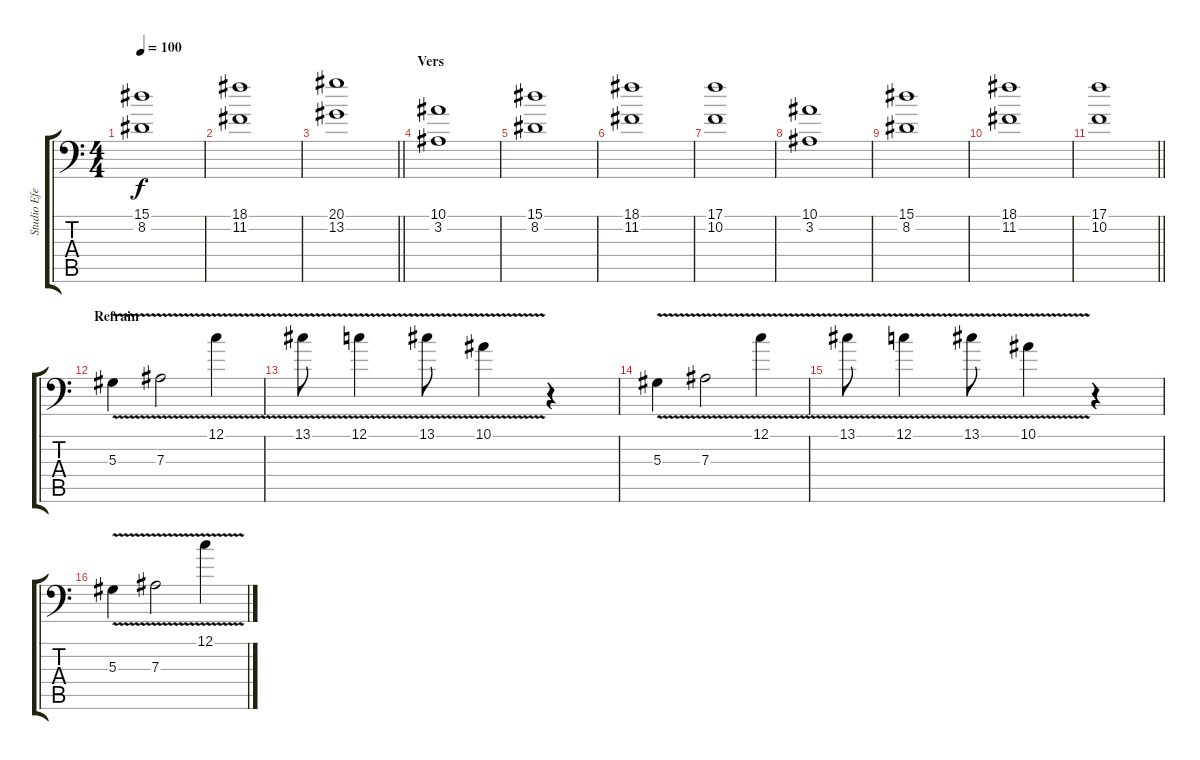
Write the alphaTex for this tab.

\track ("Studio Efects" "Studio Efe") {instrument choiraahs}
\staff {score tabs}
\tuning (C4 G3 Eb3 Bb2 F2 Bb1) {hide}
\ts (4 4)
\tempo 100
\clef f4
\ks c
(15.1 8.2).1{dy f} |
(18.1 11.2).1 |
\barLineRight lightlight
(20.1 13.2).1 |
\section ("" "Vers")
(10.1 3.2).1 |
(15.1 8.2).1 |
(18.1 11.2).1 |
(17.1 10.2).1 |
(10.1 3.2).1 |
(15.1 8.2).1 |
(18.1 11.2).1 |
\barLineRight lightlight
(17.1 10.2).1 |
\section ("" "Refrain")
5.3{v}.4 7.3{v}.2 12.1{v}.4 |
13.1{v}.8 12.1{v}.4 13.1{v}.8 10.1{v}.4 r.4 |
5.3{v}.4 7.3{v}.2 12.1{v}.4 |
13.1{v}.8 12.1{v}.4 13.1{v}.8 10.1{v}.4 r.4 |
5.3{v}.4 7.3{v}.2 12.1{v}.4
